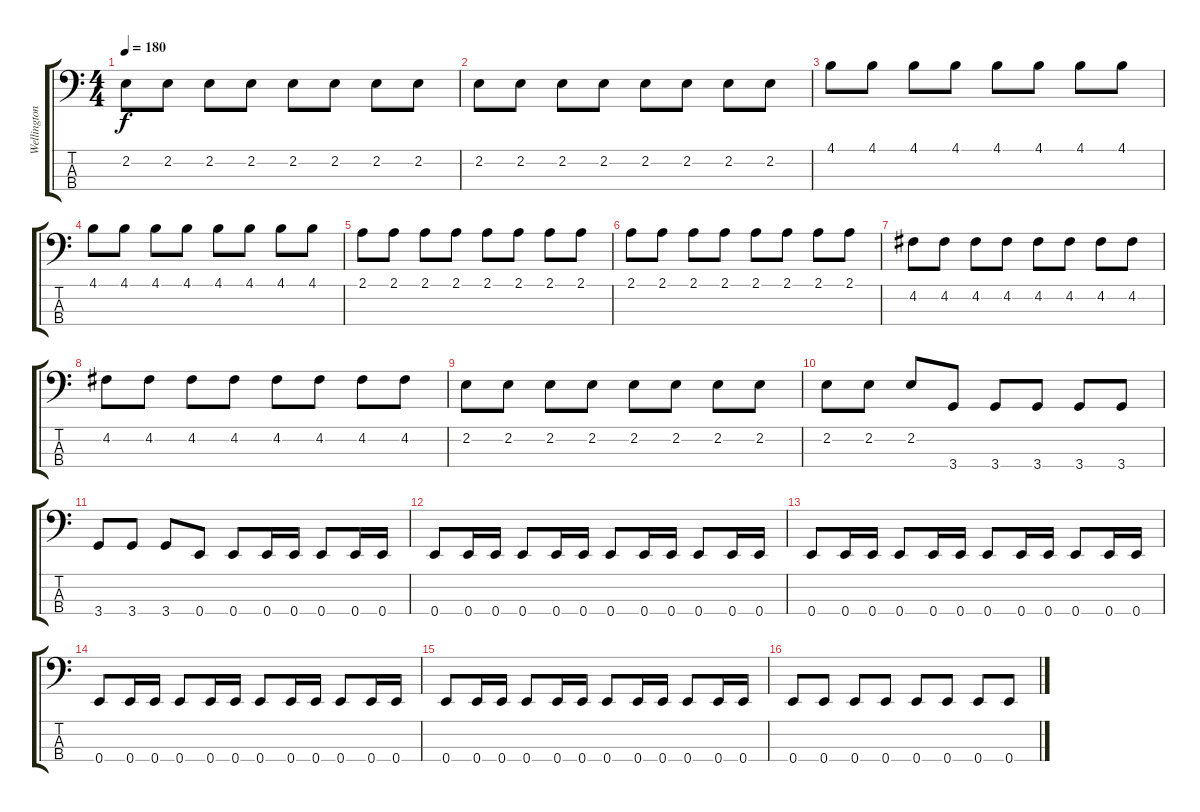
\track ("Wellington Veloso" "Wellington") {instrument electricbasspick}
\staff {score tabs}
\tuning (G2 D2 A1 E1) {hide}
\ts (4 4)
\tempo 180
\clef f4
\ks c
2.2.8{dy f} 2.2.8 2.2.8 2.2.8 2.2.8 2.2.8 2.2.8 2.2.8 |
2.2.8 2.2.8 2.2.8 2.2.8 2.2.8 2.2.8 2.2.8 2.2.8 |
4.1.8 4.1.8 4.1.8 4.1.8 4.1.8 4.1.8 4.1.8 4.1.8 |
4.1.8 4.1.8 4.1.8 4.1.8 4.1.8 4.1.8 4.1.8 4.1.8 |
2.1.8 2.1.8 2.1.8 2.1.8 2.1.8 2.1.8 2.1.8 2.1.8 |
2.1.8 2.1.8 2.1.8 2.1.8 2.1.8 2.1.8 2.1.8 2.1.8 |
4.2.8 4.2.8 4.2.8 4.2.8 4.2.8 4.2.8 4.2.8 4.2.8 |
4.2.8 4.2.8 4.2.8 4.2.8 4.2.8 4.2.8 4.2.8 4.2.8 |
2.2.8 2.2.8 2.2.8 2.2.8 2.2.8 2.2.8 2.2.8 2.2.8 |
2.2.8 2.2.8 2.2.8 3.4.8 3.4.8 3.4.8 3.4.8 3.4.8 |
3.4.8 3.4.8 3.4.8 0.4.8 0.4.8 0.4.16 0.4.16 0.4.8 0.4.16 0.4.16 |
0.4.8 0.4.16 0.4.16 0.4.8 0.4.16 0.4.16 0.4.8 0.4.16 0.4.16 0.4.8 0.4.16 0.4.16 |
0.4.8 0.4.16 0.4.16 0.4.8 0.4.16 0.4.16 0.4.8 0.4.16 0.4.16 0.4.8 0.4.16 0.4.16 |
0.4.8 0.4.16 0.4.16 0.4.8 0.4.16 0.4.16 0.4.8 0.4.16 0.4.16 0.4.8 0.4.16 0.4.16 |
0.4.8 0.4.16 0.4.16 0.4.8 0.4.16 0.4.16 0.4.8 0.4.16 0.4.16 0.4.8 0.4.16 0.4.16 |
0.4.8 0.4.8 0.4.8 0.4.8 0.4.8 0.4.8 0.4.8 0.4.8
